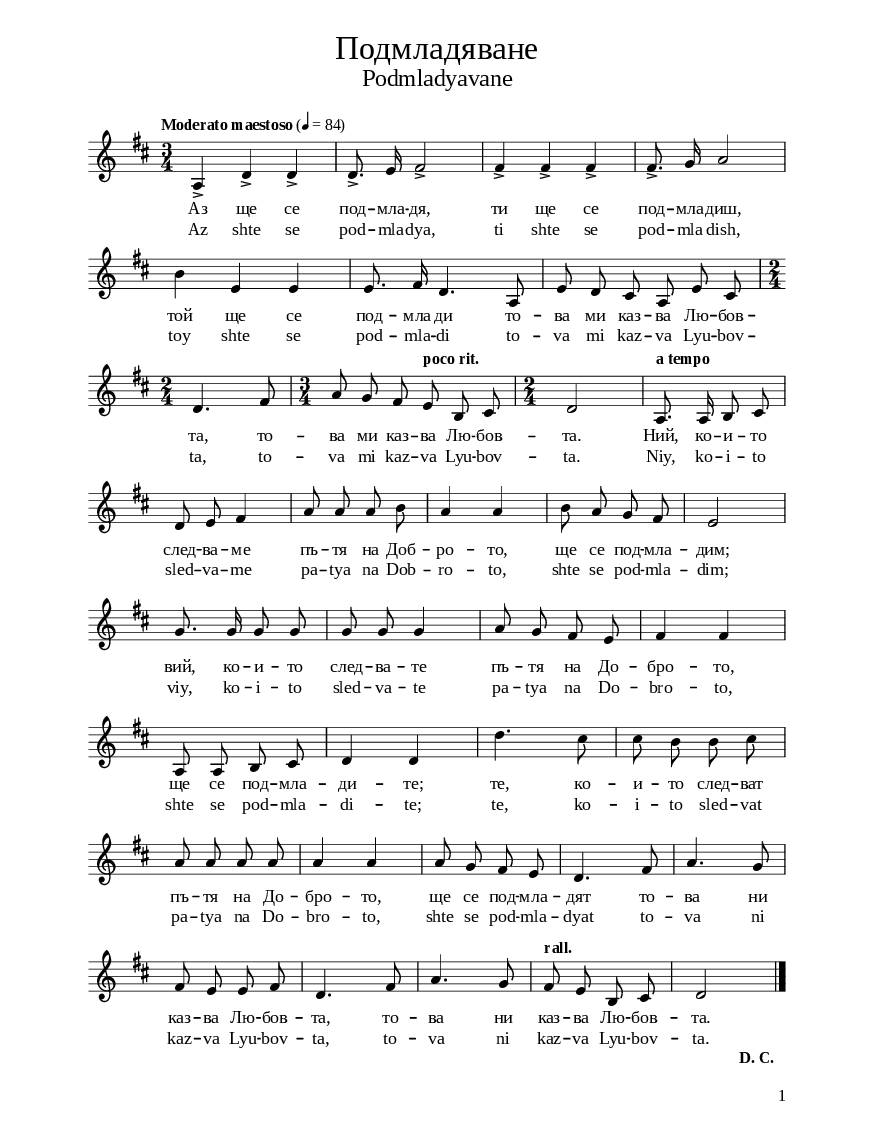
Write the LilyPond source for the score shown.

\version "2.24.0"

% include paper part and global functions
\include "include/globals.ily"

\bookpart {
  \label #'ref119
  \tocItem \markup "Подмладяване – Podmladyavane"
  \include "include/bookpart-paper.ily"
  \score {
    \include "include/score-layout.ily"

    \new Voice \absolute {
      \clef treble
      \key d \major
      \time 3/4
      \tempoFunc "Moderato maestoso" 4 "84"
      \autoBeamOff
      a4 -> d'4 ->  % 2
      d'4 -> | d'8. -> e'16  % 3
      fis'2 -> | % 4
      fis'4 -> fis'4 ->  % 5
      fis'4 -> | fis'8. -> g'16  % 6
      a'2 \break |

      b'4 e'4  % 8
      e'4 | e'8. fis'16  % 9
      d'4. a8 | e'8  d'8 cis'8 a8 e'8 cis'8 \break | % 11
      \time 2/4  d'4. fis'8 | % 12
      \time 3/4  a'8 g'8 fis'8 \tempo "poco rit." e'8 b8 cis'8
      | % 13
      \time 2/4  d'2 | % 14
      \tempo "a tempo" a8. a16 b8 cis'8 \break | % 15
      d'8 e'8 fis'4 | % 16
      a'8 a'8 a'8 b'8 | % 17
      a'4 a'4 | % 18
      b'8 a'8 g'8 fis'8 | % 19
      e'2 \break |
      g'8. g'16 g'8 g'8 | % 21
      g'8 g'8 g'4 | % 22
      a'8 g'8 fis'8 e'8 | % 23
      fis'4 fis'4 \break | % 24
      a8 a8 b8 cis'8 | % 25
      d'4 d'4 | % 26
      d''4. cis''8 | % 27
      cis''8 b'8 b'8 cis''8 \break | % 28
      a'8 a'8 a'8 a'8 | % 29
      a'4 a'4 |
      a'8 g'8 fis'8 e'8 | % 31
      d'4. fis'8 | % 32
      a'4. g'8 \break | % 33
      fis'8 e'8 e'8 fis'8 | % 34
      d'4. fis'8 | % 35
      a'4. g'8 | % 36
       \tempo "rall." fis'8 e'8 b8 cis'8 | % 37
      d'2  \bar "|."
    }

    \addlyrics {Аз   ще   се 
   под  --  мла  --  дя,   ти   ще   се   под  --  мла  --  диш, 
   той   ще   се   под  --  мла  --  ди   то  --  ва   ми   каз  --
   ва   Лю  --  бов  --  та,   то  --  ва   ми   каз  --  ва   Лю  --
   бов  --  та.   Ний,   ко  --  и  --  то   след  --  ва  --  ме 
   пъ  --  тя   на   Доб  --  ро  --  то,   ще   се   под  --  мла  --
   дим;   вий,   ко  --  и  --  то   след  --  ва  --  те   пъ  --
   тя   на   До  --  бро  --  то,   ще   се   под  --  мла  --  ди  --
   те;   те,   ко  --  и  --  то   след  --  ват   пъ  --  тя   на 
   До  --  бро  --  то,   ще   се   под  --  мла  --  дят   то  --
   ва   ни   каз  --  ва   Лю  --  бов  --  та,   то  --  ва   ни 
   каз  --  ва   Лю  --  бов  --  та. }
    \addlyrics {Az shte se pod --
  mla --  dya,  ti shte se pod -- mla --  dish,  toy shte se pod --
  mla -- di to -- va mi kaz -- va Lyu -- bov --  ta,  to -- va mi kaz
  -- va Lyu -- bov --  ta.   Niy,  ko -- i -- to sled -- va -- me pa
  -- tya na Dob -- ro --  to,  shte se pod -- mla --  dim;   viy,  ko
  -- i -- to sled -- va -- te pa -- tya na Do -- bro --  to,  shte se
  pod -- mla -- di --  te;   te,  ko -- i -- to sled -- vat pa -- tya
  na Do -- bro --  to,  shte se pod -- mla -- dyat to -- va ni kaz --
  va Lyu -- bov --  ta,  to -- va ni kaz -- va Lyu -- bov --  ta. }

    \header {
      title = \titleFunc "Подмладяване" "Podmladyavane"
    }

    \midi{}

  } % score

  \markup \dc-one "D. C."

  \pageBreak

  % include foreign translation(s) of the song
 \version "2.22.1"

\markup \fill-line { \fontsize #deTitleFontSize "Ich werde mich verjüngen" }
\markup \null
\markup \null
\markup \fontsize #deCoupletFontSize {
  \hspace #14
    \override #`(baseline-skip . ,deCoupletBaselineSkip)

  \column {
    \line { " " }






 \line { " " Ich werde mich verjüngen,  }

 \line { " " du wirst dich verjüngen,  }

 \line { " " er wird sich verjüngen.  }

 \line { " " Das sagte mir die Liebe.  }

 \line { " " Wir, die wir den Weg des Guten befolgen, }

 \line { " " werden uns verjüngen,  }

 \line { " " ihr, die ihr den Weg des Guten befolgt, }

 \line { " " werdet euch verjüngen. }

 \line { " " Das sagte mir die Liebe. }

 \line { " " Das sagte mit die Liebe.  }

  }
}


} % bookpart
